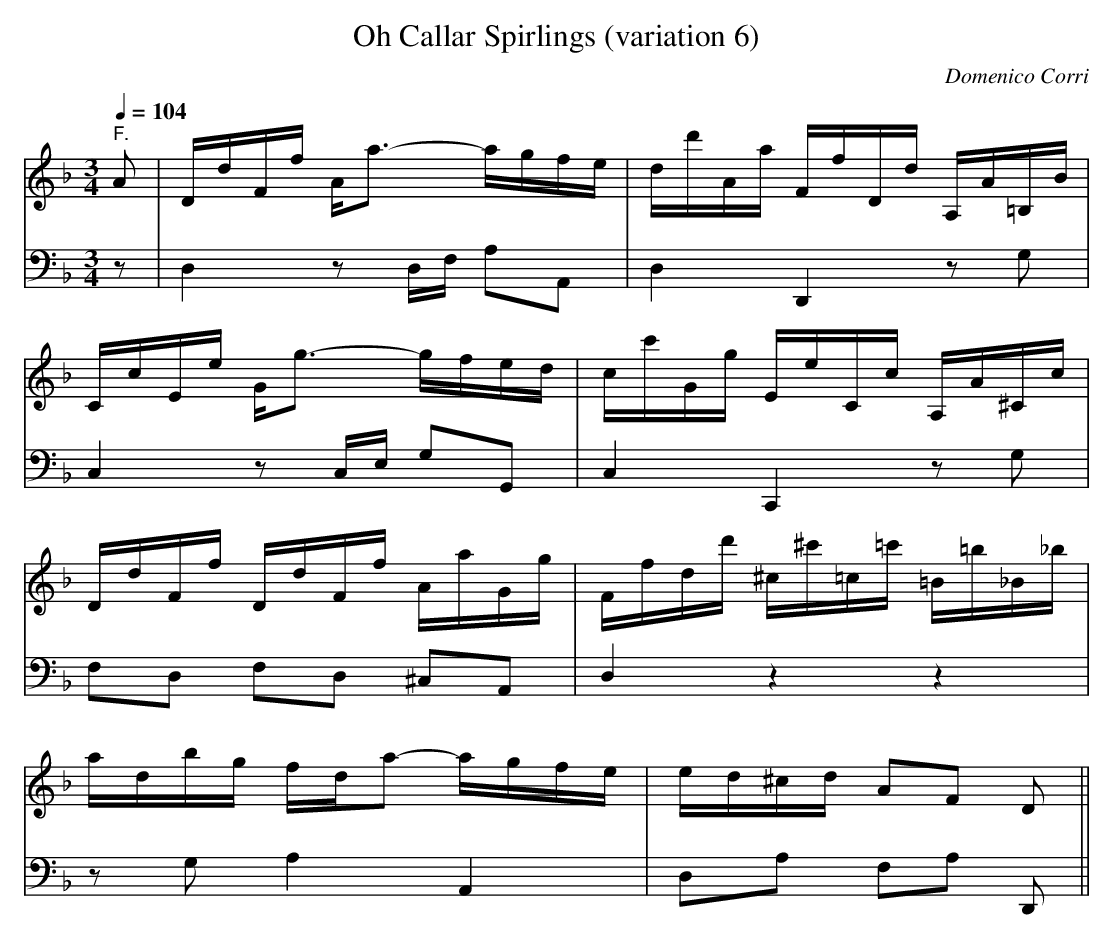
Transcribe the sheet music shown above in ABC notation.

X:1
T:Oh Callar Spirlings (variation 6)
C:Domenico Corri
V:1
V:2 bass
M:3/4
L:1/16
Q:1/4=104
K:D Minor
[V:1] "^F."\
      A2|Dd`Ff   Aa3-    ag`fe  |dd'Aa   Ff``Dd     A,A=B,B |
[V:2] z2|D,4     z2 D,F, A,2A,,2|D,4     D,,4       z2  G,2 |
[V:1]    Cc`Ee   Gg3-    gf`ed  |cc'Gg   Ee``Cc     A,A^Cc  |
[V:2]    C,4     z2 C,E, G,2G,,2|C,4     C,,4       z2  G,2 |
[V:1]    Dd`Ff   Dd`Ff   Aa`Gg  |Ff`dd' ^c^c'=c=c' =B=b`_B_b|
[V:2]    F,2D,2  F,2D,2 ^C,2A,,2|D,4     z4         z4      |
[V:1]    adbg    fd`a2-  agfe   |ed^cd   A2``F2     D2     ||
[V:2]    z2 G,2  A,4     A,,4   |D,2A,2  F,2`A,2    D,,2   ||
